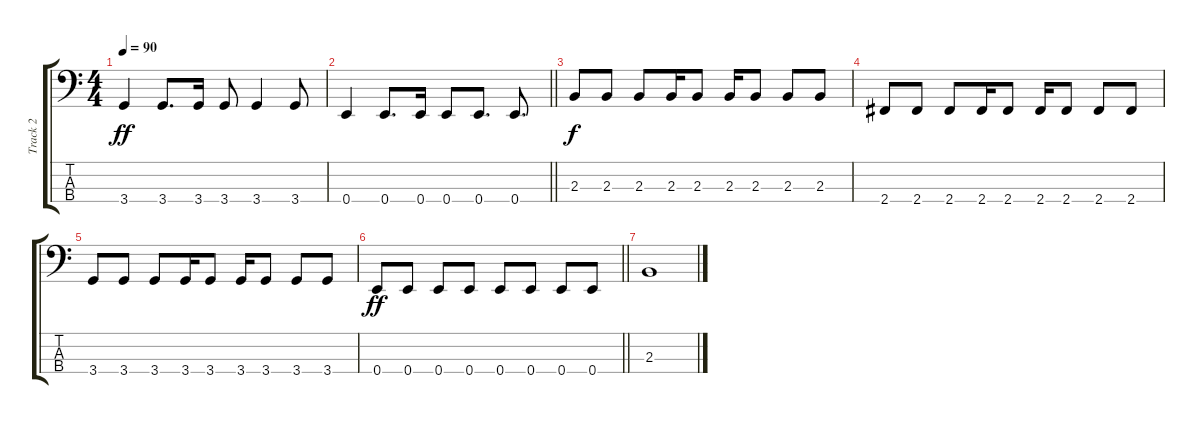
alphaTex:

\track ("Track 2" "Track 2") {instrument electricbassfinger}
\staff {score tabs}
\tuning (G2 D2 A1 E1) {hide}
\ts (4 4)
\tempo 90
\clef f4
\ks c
3.4.4{dy ff} 3.4.8{d} 3.4.16 3.4.8 3.4.4 3.4.8 |
\barLineRight lightlight
0.4.4 0.4.8{d} 0.4.16 0.4.8 0.4.8{d} 0.4.8{d} |
2.3.8{dy f} 2.3.8 2.3.8 2.3.16 2.3.8 2.3.16 2.3.8 2.3.8 2.3.8 |
2.4.8 2.4.8 2.4.8 2.4.16 2.4.8 2.4.16 2.4.8 2.4.8 2.4.8 |
3.4.8 3.4.8 3.4.8 3.4.16 3.4.8 3.4.16 3.4.8 3.4.8 3.4.8 |
\barLineRight lightlight
0.4.8{dy ff} 0.4.8 0.4.8 0.4.8 0.4.8 0.4.8 0.4.8 0.4.8 |
2.3.1
